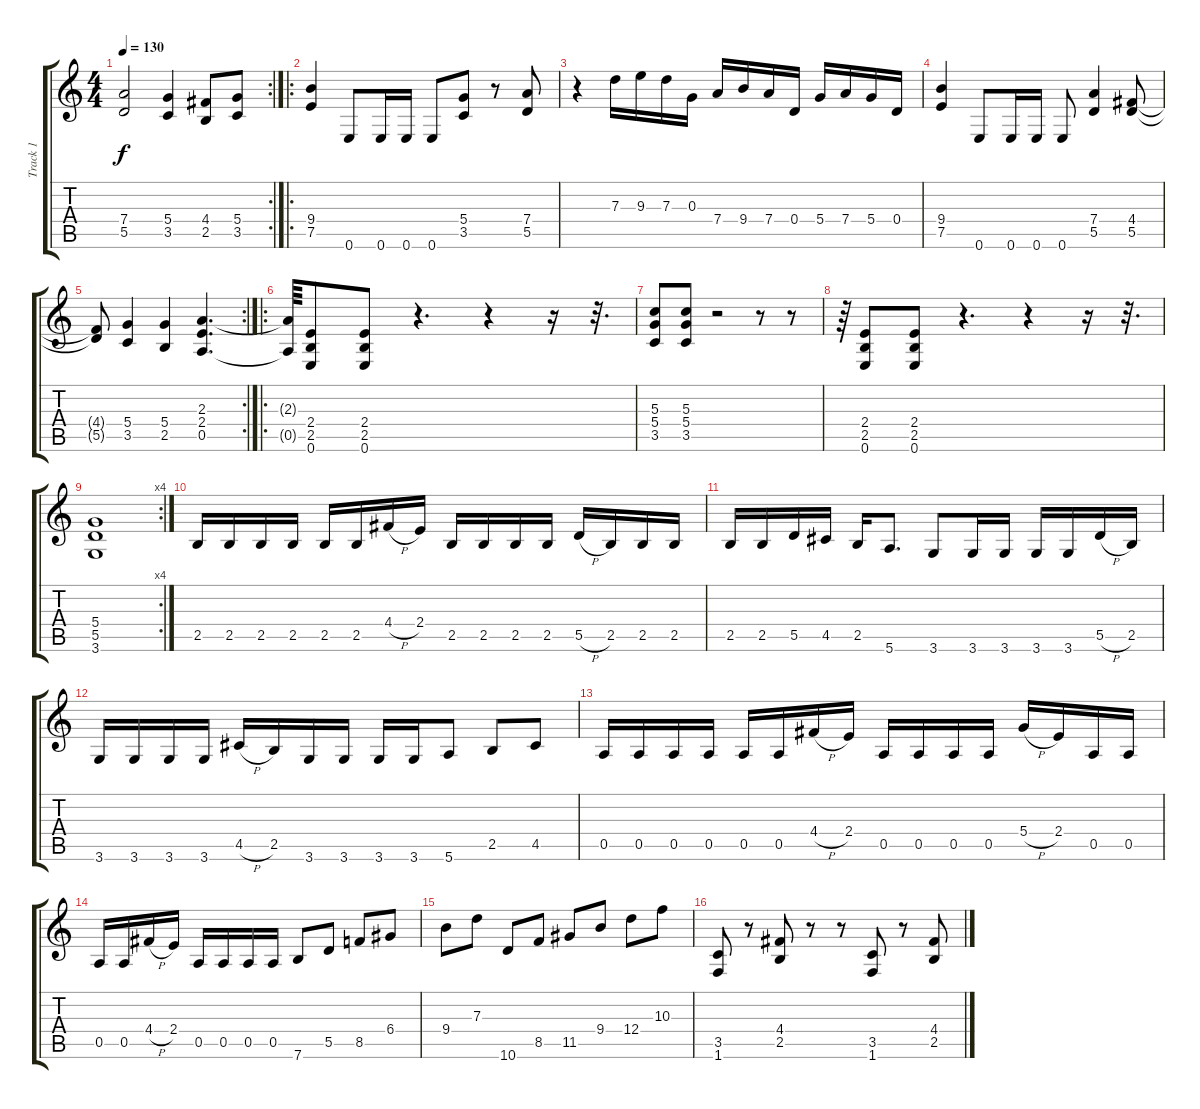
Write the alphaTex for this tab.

\track ("Track 1" "Track 1") {instrument distortionguitar}
\staff {score tabs}
\tuning (E4 B3 G3 D3 A2 E2) {hide}
\rc 2
\ts (4 4)
\tempo 130
\clef g2
\ks c
(7.4{t} 5.5{t}).2{dy f} (5.4 3.5).4 (4.4 2.5).8 (5.4 3.5).8 |
\ro
(9.4 7.5).4 0.6.8 0.6.16 0.6.16 0.6.8 (5.4 3.5).8 r.8 (7.4 5.5).8 |
r.4 7.3.16 9.3.16 7.3.16 0.3.16 7.4.16 9.4.16 7.4.16 0.4.16 5.4.16 7.4.16 5.4.16 0.4.16 |
(9.4 7.5).4 0.6.8 0.6.16 0.6.16 0.6.8 (7.4 5.5).4 (4.4 5.5).8 |
\rc 2
(4.4{t} 5.5{t}).8 (5.4 3.5).4 (5.4 2.5).4 (2.3 2.4 0.5).4{d} |
\ro
(2.3{t} 0.5{t}).64 (2.4 2.5 0.6).8 (2.4 2.5 0.6).8 r.4{d} r.4 r.16 r.32{d} |
(5.3 5.4 3.5).8 (5.3 5.4 3.5).8 r.2 r.8 r.8 |
r.64 (2.4 2.5 0.6).8 (2.4 2.5 0.6).8 r.4{d} r.4 r.16 r.32{d} |
\rc 4
(5.4 5.5 3.6).1 |
2.5.16 2.5.16 2.5.16 2.5.16 2.5.16 2.5.16 4.4{h}.16 2.4.16 2.5.16 2.5.16 2.5.16 2.5.16 5.5{h}.16 2.5.16 2.5.16 2.5.16 |
2.5.16 2.5.16 5.5.16 4.5.16 2.5.16 5.6.8{d} 3.6.8 3.6.16 3.6.16 3.6.16 3.6.16 5.5{h}.16 2.5.16 |
3.6.16 3.6.16 3.6.16 3.6.16 4.5{h}.16 2.5.16 3.6.16 3.6.16 3.6.16 3.6.16 5.6.8 2.5.8 4.5.8 |
0.5.16 0.5.16 0.5.16 0.5.16 0.5.16 0.5.16 4.4{h}.16 2.4.16 0.5.16 0.5.16 0.5.16 0.5.16 5.4{h}.16 2.4.16 0.5.16 0.5.16 |
0.5.16 0.5.16 4.4{h}.16 2.4.16 0.5.16 0.5.16 0.5.16 0.5.16 7.6.8 5.5.8 8.5.8 6.4.8 |
9.4.8 7.3.8 10.6.8 8.5.8 11.5.8 9.4.8 12.4.8 10.3.8 |
(3.5 1.6).8 r.8 (4.4 2.5).8 r.8 r.8 (3.5 1.6).8 r.8 (4.4 2.5).8
